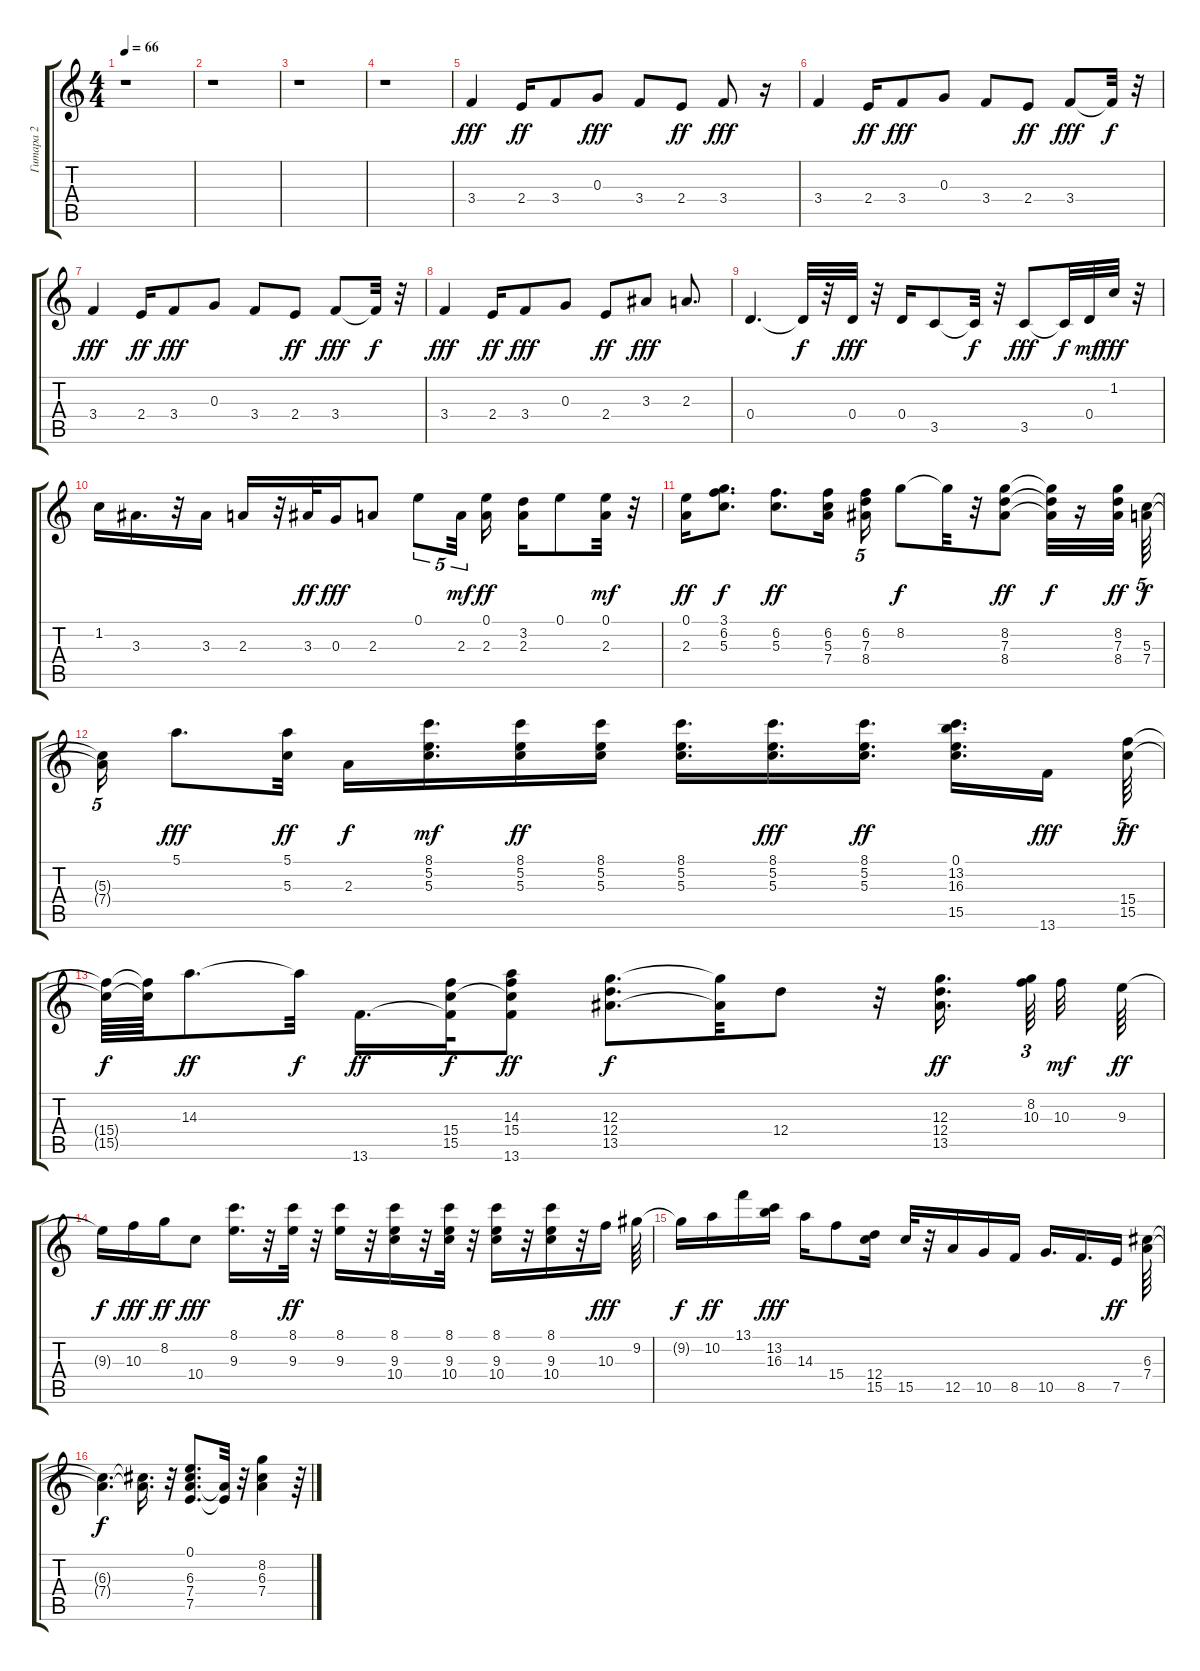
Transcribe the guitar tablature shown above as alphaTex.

\track ("Гитара 2" "Гитара 2") {instrument distortionguitar}
\staff {score tabs}
\tuning (E4 B3 G3 D3 A2 E2) {hide}
\ts (4 4)
\tempo 66
\clef g2
\ks c
r.1{dy fff} |
r.1 |
r.1 |
r.1 |
3.4.4 2.4.16{dy ff} 3.4.8 0.3.8{dy fff} 3.4.8 2.4.8{dy ff} 3.4.8{dy fff} r.16 |
3.4.4 2.4.16{dy ff} 3.4.8{dy fff} 0.3.8 3.4.8 2.4.8{dy ff} 3.4.8{dy fff} 3.4{t}.32{dy f} r.32 |
3.4.4{dy fff} 2.4.16{dy ff} 3.4.8{dy fff} 0.3.8 3.4.8 2.4.8{dy ff} 3.4.8{dy fff} 3.4{t}.32{dy f} r.32 |
3.4.4{dy fff} 2.4.16{dy ff} 3.4.8{dy fff} 0.3.8 2.4.8{dy ff} 3.3.8{dy fff} 2.3.8{d} |
0.4.4{d} 0.4{t}.32{dy f} r.32 0.4.32{dy fff} r.32 0.4.16 3.5.8 3.5{t}.32{dy f} r.32 3.5.8{dy fff} 3.5{t}.32{dy f} 0.4.32{dy mf} 1.2.32{dy fff} r.32 |
1.2.16 3.3.16{d} r.32 3.3.16 2.3.16 r.32 3.3.32{dy ff} 0.3.16{dy fff} 2.3.8 0.1.8{tu (5 4)} 2.3.32{tu (5 4) dy mf beam splitsecondary} (0.1 2.3).16{dy ff} (3.2 2.3).16 0.1.8 (0.1 2.3).32{dy mf} r.32 |
(0.1 2.3).16{dy ff} (3.1 6.2 5.3).8{d dy f} (6.2 5.3).8{d dy ff} (6.2 5.3 7.4).16 (6.2 7.3 8.4).16{tu (5 4)} 8.2.8{dy f} 8.2{t}.32 r.32 (8.2 7.3 8.4).8{dy ff} (8.2{t} 7.3{t} 8.4{t}).32{dy f} r.16 (8.2 7.3 8.4).32{dy ff} (5.3 7.4).64{tu (5 4) dy f} |
(5.3{t} 7.4{t}).16{tu (5 4)} 5.1.8{d dy fff} (5.1 5.3).32{dy ff} 2.3.16{dy f} (8.1 5.2 5.3).16{d dy mf} (8.1 5.2 5.3).16{dy ff} (8.1 5.2 5.3).16 (8.1 5.2 5.3).16{d} (8.1 5.2 5.3).16{d dy fff} (8.1 5.2 5.3).16{d dy ff} (0.1 13.2 16.3 15.5).16{d} 13.6.16{dy fff beam splitsecondary} (15.4 15.5).64{tu (5 4) dy ff} |
(15.4{t} 15.5{t}).64{dy f} (15.4{t} 15.5{t}).64 14.3.8{d dy ff} 14.3{t}.32{dy f} 13.6.16{d dy ff} (15.4 15.5 13.6{t}).32{dy f} (14.3 15.4 15.5{t} 13.6).8{dy ff} (12.3 12.4 13.5).8{d dy f} (12.3{t} 13.5{t}).32 12.4.8 r.32 (12.3 12.4 13.5).16{d dy ff beam splitsecondary} (8.2 10.3).64{tu (3 2)} 10.3.32{dy mf} 9.3.64{dy ff} |
9.3{t}.16{dy f} 10.3.16{dy fff} 8.2.16{dy ff} 10.4.8{dy fff} (8.1 9.3).16{d} r.32 (8.1 9.3).32{dy ff} r.32 (8.1 9.3).16 r.32 (8.1 9.3 10.4).16 r.32 (8.1 9.3 10.4).32 r.32 (8.1 9.3 10.4).16 r.32 (8.1 9.3 10.4).16 r.32 10.3.16{dy fff} 9.2.64 |
9.2{t}.16{dy f} 10.2.16{dy ff} 13.1.16 (13.2 16.3).16{dy fff} 14.3.16 15.4.8 (12.4 15.5).16 15.5.32 r.32 12.5.16 10.5.16 8.5.16 10.5.16{d} 8.5.16{d} 7.5.16{dy ff} (6.3 7.4).64 |
(6.3{t} 7.4{t}).4{d dy f} (6.3{t} 7.4{t}).16{d} r.32 (0.1 6.3 7.4 7.5).8{d} (7.4{t} 7.5{t}).32 r.32 (8.2 6.3 7.4).4 r.64
